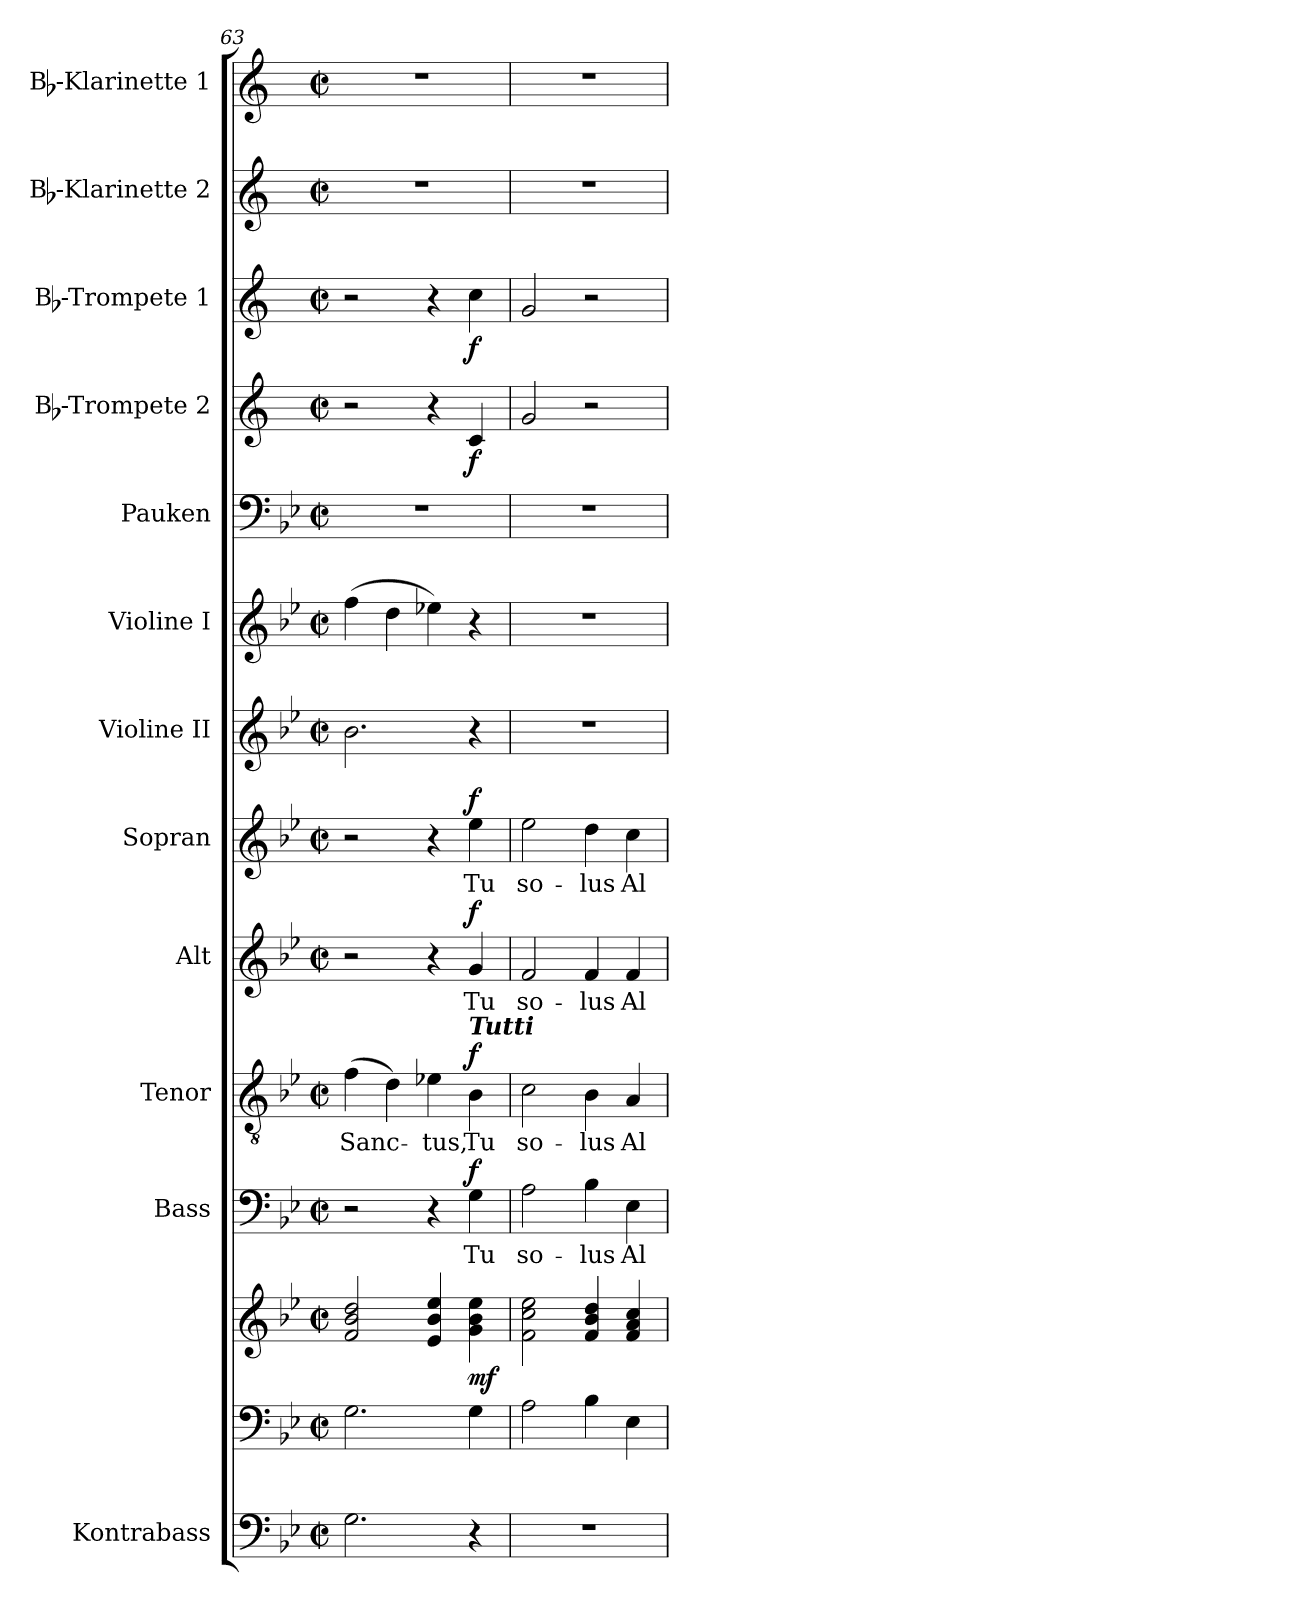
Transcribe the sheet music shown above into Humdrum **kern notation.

**kern	**kern	**kern	**dynam	**kern	**text	**dynam	**kern	**text	**dynam	**kern	**text	**dynam	**kern	**text	**dynam	**kern	**kern	**kern	**kern	**dynam	**kern	**dynam	**kern	**kern
*part13	*part12	*part12	*part12	*part11	*part11	*part11	*part10	*part10	*part10	*part9	*part9	*part9	*part8	*part8	*part8	*part7	*part6	*part5	*part4	*part4	*part3	*part3	*part2	*part1
*staff14	*staff13	*staff12	*staff12/13	*staff11	*staff11	*staff11	*staff10	*staff10	*staff10	*staff9	*staff9	*staff9	*staff8	*staff8	*staff8	*staff7	*staff6	*staff5	*staff4	*staff4	*staff3	*staff3	*staff2	*staff1
*I"Kontrabass	*	*	*	*I"Bass	*	*	*I"Tenor	*	*	*I"Alt	*	*	*I"Sopran	*	*	*I"Violine II	*I"Violine I	*I"Pauken	*I"Bb-Trompete 2	*	*I"Bb-Trompete 1	*	*I"Bb-Klarinette 2	*I"Bb-Klarinette 1
*I'Kb.	*	*	*	*I'B.	*	*	*I'T.	*	*	*I'A.	*	*	*I'S.	*	*	*I'Vl. II	*I'Vl. I	*I'Pk.	*I'Bb Trp. 2	*	*I'Bb Trp. 1	*	*I'Bb Kl. 2	*I'Bb Kl. 1
*clefF4	*clefF4	*clefG2	*	*clefF4	*	*	*clefGv2	*	*	*clefG2	*	*	*clefG2	*	*	*clefG2	*clefG2	*clefF4	*clefG2	*	*clefG2	*	*clefG2	*clefG2
*ITrd7c12	*	*	*	*	*	*	*	*	*	*	*	*	*	*	*	*	*	*	*ITrd1c2	*	*ITrd1c2	*	*ITrd1c2	*ITrd1c2
*k[b-e-]	*k[b-e-]	*k[b-e-]	*	*k[b-e-]	*	*	*k[b-e-]	*	*	*k[b-e-]	*	*	*k[b-e-]	*	*	*k[b-e-]	*k[b-e-]	*k[b-e-]	*k[b-e-]	*	*k[b-e-]	*	*k[b-e-]	*k[b-e-]
*B-:	*B-:	*B-:	*	*B-:	*	*	*B-:	*	*	*B-:	*	*	*B-:	*	*	*B-:	*B-:	*B-:	*B-:	*	*B-:	*	*B-:	*B-:
*M2/2	*M2/2	*M2/2	*	*M2/2	*	*	*M2/2	*	*	*M2/2	*	*	*M2/2	*	*	*M2/2	*M2/2	*M2/2	*M2/2	*	*M2/2	*	*M2/2	*M2/2
*met(c|)	*met(c|)	*met(c|)	*	*met(c|)	*	*	*met(c|)	*	*	*met(c|)	*	*	*met(c|)	*	*	*met(c|)	*met(c|)	*met(c|)	*met(c|)	*	*met(c|)	*	*met(c|)	*met(c|)
=63	=63	=63	=63	=63	=63	=63	=63	=63	=63	=63	=63	=63	=63	=63	=63	=63	=63	=63	=63	=63	=63	=63	=63	=63
!	!	!	!	!	!	!	!	!LO:LY:b	!	!	!	!	!	!	!	!	!	!	!	!	!	!	!	!
2.GG\	2.G\	2f/ 2b-/ 2dd/	.	2r	.	.	(>4f\	Sanc-	.	2r	.	.	2r	.	.	2.b-\	(>4ff\	1r	2r	.	2r	.	1r	1r
.	.	.	.	.	.	.	4d\)	.	.	.	.	.	.	.	.	.	4dd\	.	.	.	.	.	.	.
!	!	!	!	!	!	!	!	!LO:LY:b	!	!	!	!	!	!	!	!	!	!	!	!	!	!	!	!
.	.	4e-/ 4b-/ 4ee-/	.	4r	.	.	4e-X\	-tus,	.	4r	.	.	4r	.	.	.	4ee-X\)	.	4r	.	4r	.	.	.
!	!	!	!	!	!	!	!LO:TX:a:Bi:t=Tutti	!	!	!	!	!	!	!	!	!	!	!	!	!	!	!	!	!
!	!	!	!LO:DY:b	!	!LO:LY:b	!LO:DY:a	!	!LO:LY:b	!LO:DY:a	!	!LO:LY:b	!LO:DY:a	!	!LO:LY:b	!LO:DY:a	!	!	!	!	!LO:DY:b	!	!LO:DY:b	!	!
4r	4G\	4g\ 4b-\ 4ee-\	mf	4G\	Tu	f	4B-\	Tu	f	4g/	Tu	f	4ee-\	Tu	f	4r	4r	.	4B-/	f	4b-\	f	.	.
=64	=64	=64	=64	=64	=64	=64	=64	=64	=64	=64	=64	=64	=64	=64	=64	=64	=64	=64	=64	=64	=64	=64	=64	=64
!	!	!	!	!	!LO:LY:b	!	!	!LO:LY:b	!	!	!LO:LY:b	!	!	!LO:LY:b	!	!	!	!	!	!	!	!	!	!
1r	2A\	2f\ 2cc\ 2ee-\	.	2A\	so-	.	2c\	so-	.	2f/	so-	.	2ee-\	so-	.	1r	1r	1r	2f/	.	2f/	.	1r	1r
!	!	!	!	!	!LO:LY:b	!	!	!LO:LY:b	!	!	!LO:LY:b	!	!	!LO:LY:b	!	!	!	!	!	!	!	!	!	!
.	4B-\	4f/ 4b-/ 4dd/	.	4B-\	-lus	.	4B-\	-lus	.	4f/	-lus	.	4dd\	-lus	.	.	.	.	2r	.	2r	.	.	.
!	!	!	!	!	!LO:LY:b	!	!	!LO:LY:b	!	!	!LO:LY:b	!	!	!LO:LY:b	!	!	!	!	!	!	!	!	!	!
.	4E-\	4f/ 4a/ 4cc/	.	4E-\	Al-	.	4A/	Al-	.	4f/	Al-	.	4cc\	Al-	.	.	.	.	.	.	.	.	.	.
=	=	=	=	=	=	=	=	=	=	=	=	=	=	=	=	=	=	=	=	=	=	=	=	=
*-	*-	*-	*-	*-	*-	*-	*-	*-	*-	*-	*-	*-	*-	*-	*-	*-	*-	*-	*-	*-	*-	*-	*-	*-
